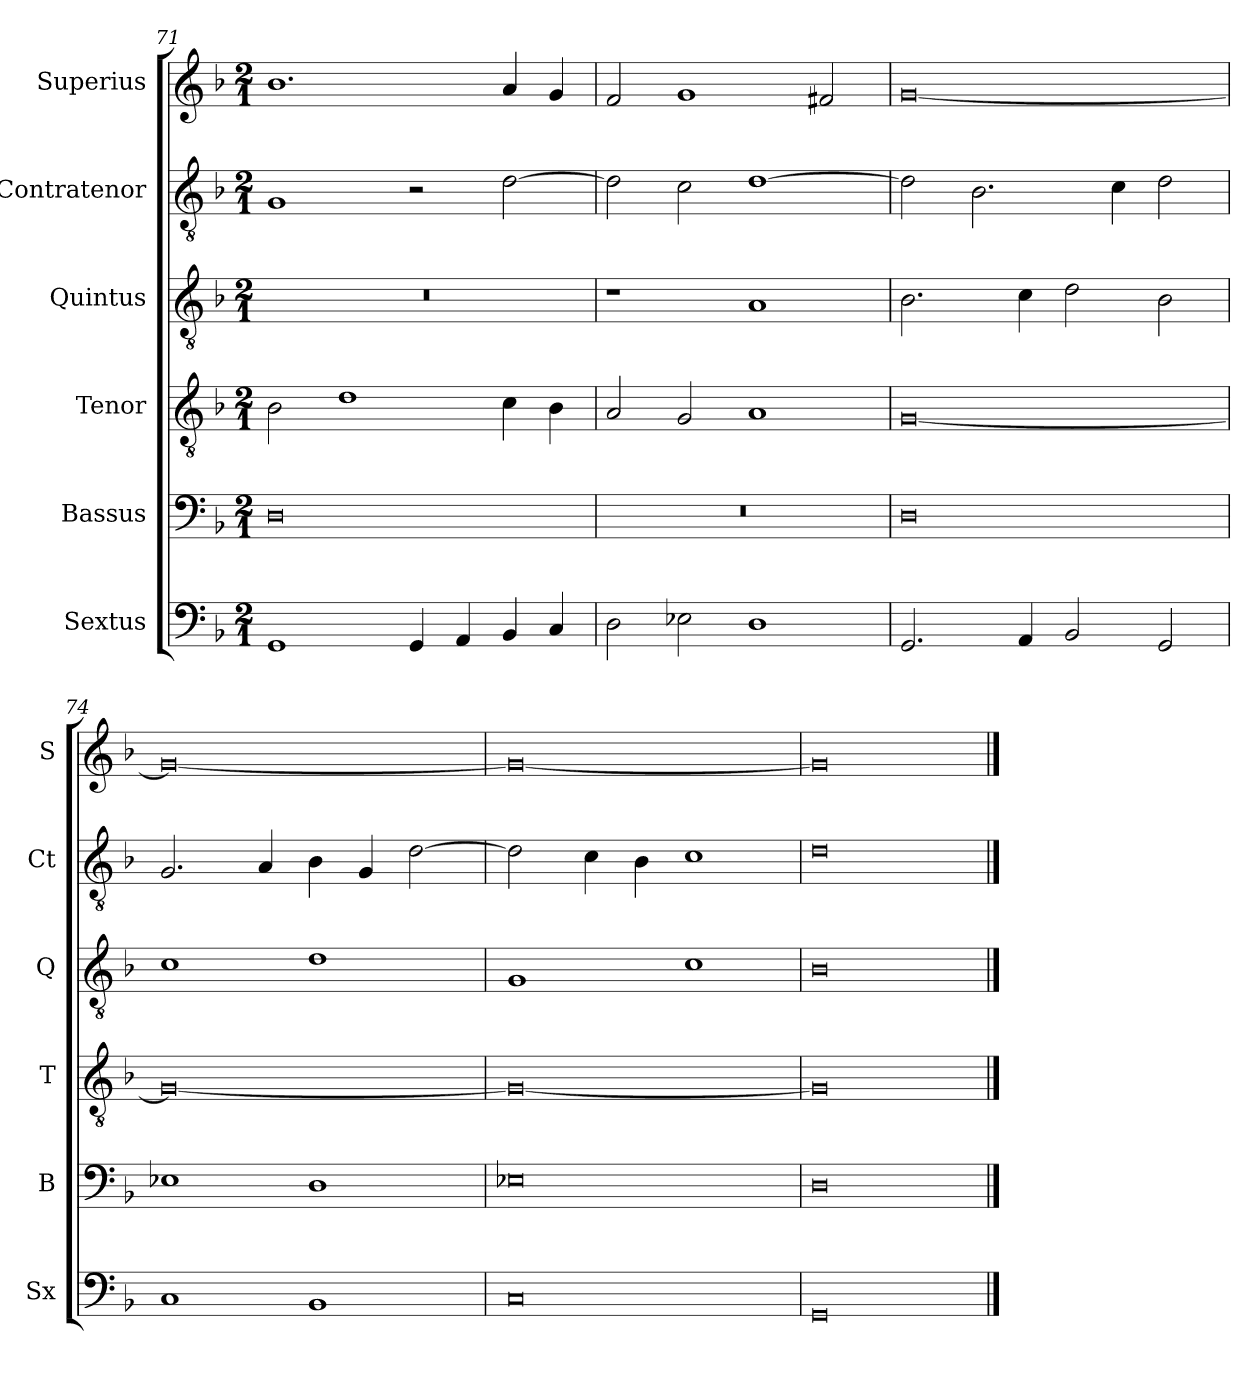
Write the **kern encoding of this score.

**kern	**kern	**kern	**kern	**kern	**kern
*part6	*part5	*part4	*part3	*part2	*part1
*staff6	*staff5	*staff4	*staff3	*staff2	*staff1
*I"Sextus	*I"Bassus	*I"Tenor	*I"Quintus	*I"Contratenor	*I"Superius
*I'Sx	*I'B	*I'T	*I'Q	*I'Ct	*I'S
*clefF4	*clefF4	*clefGv2	*clefGv2	*clefGv2	*clefG2
*k[b-]	*k[b-]	*k[b-]	*k[b-]	*k[b-]	*k[b-]
*M2/1	*M2/1	*M2/1	*M2/1	*M2/1	*M2/1
=71	=71	=71	=71	=71	=71
1GG	0D	2B-\	0r	1G	1.b-
.	.	1d	.	.	.
4GG/	.	.	.	2r	.
4AA/	.	.	.	.	.
4BB-/	.	4c\	.	[2d\	4a/
4C/	.	4B-\	.	.	4g/
=72	=72	=72	=72	=72	=72
2D\	0r	2A/	1r	2d\]	2f/
2E-X\	.	2G/	.	2c\	1g
1D	.	1A	1A	[1d	.
.	.	.	.	.	2f#X/
=73	=73	=73	=73	=73	=73
2.GG/	0D	[0G	2.B-\	2d\]	[0g
.	.	.	.	2.B-\	.
4AA/	.	.	4c\	.	.
2BB-/	.	.	2d\	.	.
.	.	.	.	4c\	.
2GG/	.	.	2B-\	2d\	.
=74	=74	=74	=74	=74	=74
1C	1E-X	0G_	1c	2.G/	0g_
.	.	.	.	4A/	.
1BB-	1D	.	1d	4B-\	.
.	.	.	.	4G/	.
.	.	.	.	[2d\	.
=75	=75	=75	=75	=75	=75
0C	0E-X	0G_	1G	2d\]	0g_
.	.	.	.	4c\	.
.	.	.	.	4B-\	.
.	.	.	1c	1c	.
=76	=76	=76	=76	=76	=76
0GG	0D	0G]	0B-	0d	0g]
==	==	==	==	==	==
*-	*-	*-	*-	*-	*-
